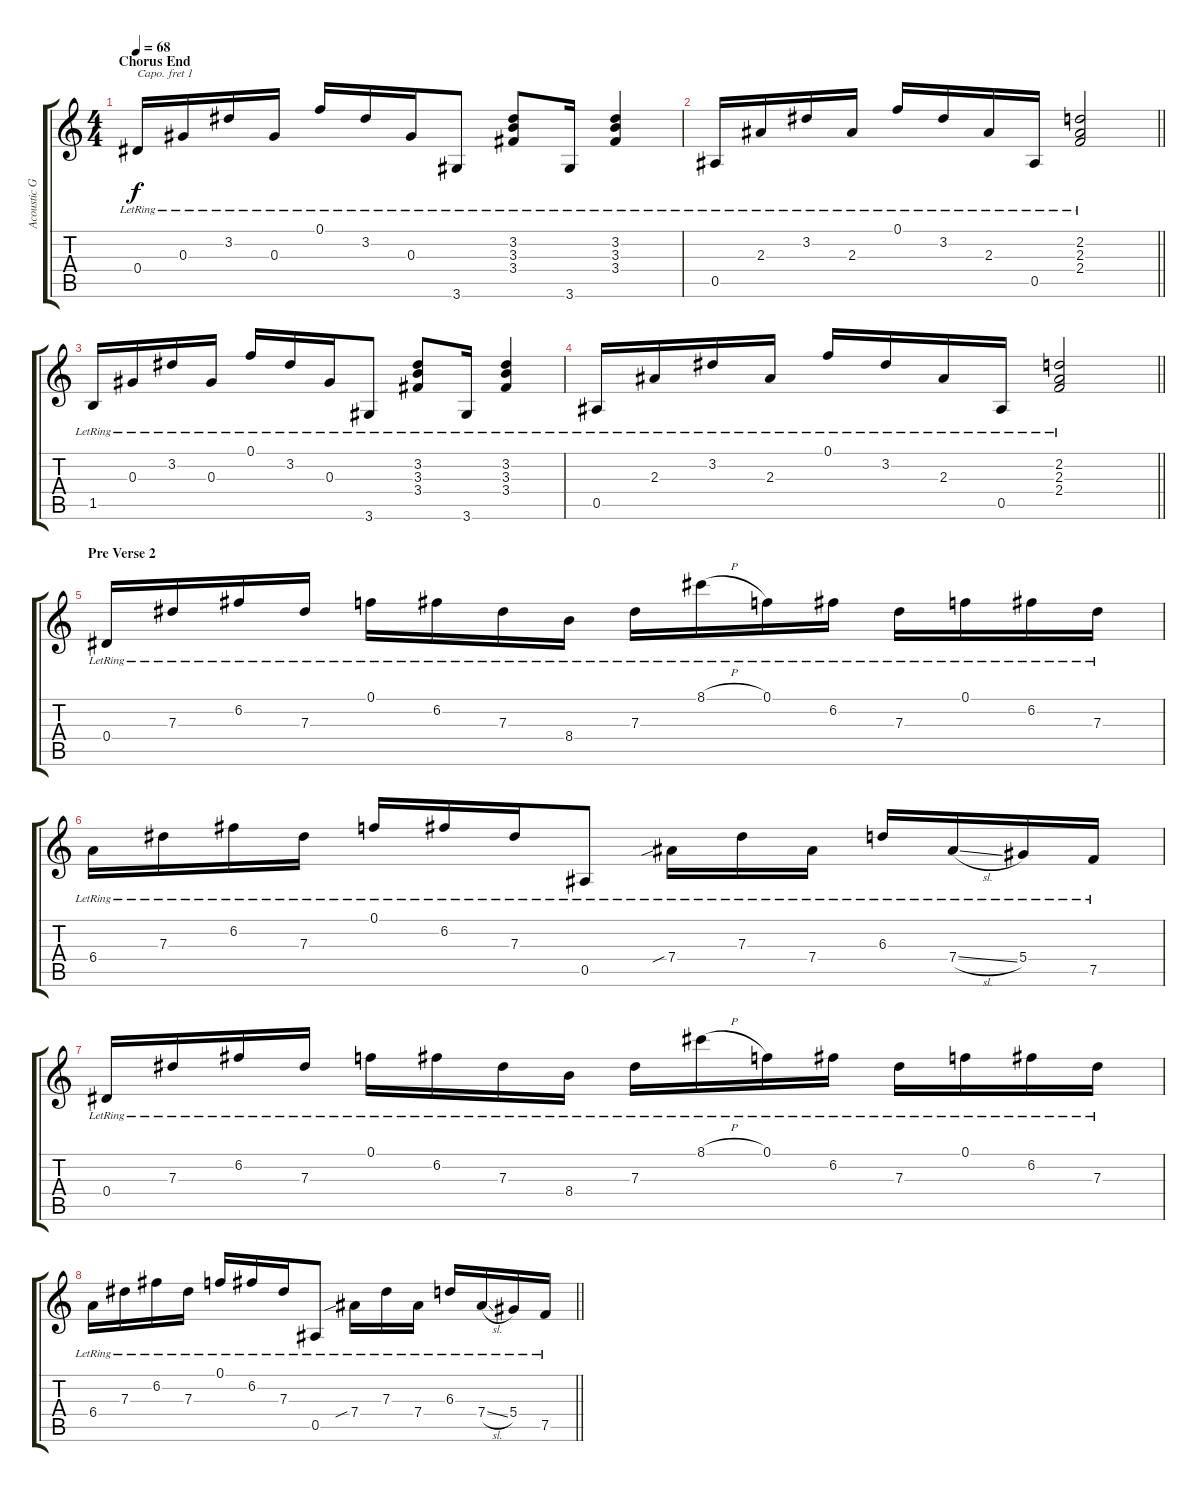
\track ("Acoustic Guitar" "Acoustic G") {instrument acousticguitarsteel}
\staff {score tabs}
\capo 1
\tuning (E4 B3 G3 D3 A2 E2) {hide}
\ts (4 4)
\section ("" "Chorus End")
\tempo 68
\clef g2
\ks c
0.4{lr}.16{dy f} 0.3{lr}.16 3.2{lr}.16 0.3{lr}.16 0.1{lr}.16 3.2{lr}.16 0.3{lr}.16 3.6{lr}.8 (3.2{lr} 3.3{lr} 3.4{lr}).8 3.6{lr}.16 (3.2{lr} 3.3{lr} 3.4{lr}).4 |
\barLineRight lightlight
0.5{lr}.16 2.3{lr}.16 3.2{lr}.16 2.3{lr}.16 0.1{lr}.16 3.2{lr}.16 2.3{lr}.16 0.5{lr}.16 (2.2{lr} 2.3{lr} 2.4{lr}).2 |
1.5{lr}.16 0.3{lr}.16 3.2{lr}.16 0.3{lr}.16 0.1{lr}.16 3.2{lr}.16 0.3{lr}.16 3.6{lr}.8 (3.2{lr} 3.3{lr} 3.4{lr}).8 3.6{lr}.16 (3.2{lr} 3.3{lr} 3.4{lr}).4 |
\barLineRight lightlight
0.5{lr}.16 2.3{lr}.16 3.2{lr}.16 2.3{lr}.16 0.1{lr}.16 3.2{lr}.16 2.3{lr}.16 0.5{lr}.16 (2.2{lr} 2.3{lr} 2.4{lr}).2 |
\section ("" "Pre Verse 2")
0.4{lr}.16 7.3{lr}.16 6.2{lr}.16 7.3{lr}.16 0.1{lr}.16 6.2{lr}.16 7.3{lr}.16 8.4{lr}.16 7.3{lr}.16 8.1{h lr}.16 0.1{lr}.16 6.2{lr}.16 7.3{lr}.16 0.1{lr}.16 6.2{lr}.16 7.3{lr}.16 |
6.4{lr}.16 7.3{lr}.16 6.2{lr}.16 7.3{lr}.16 0.1{lr}.16 6.2{lr}.16 7.3{lr}.16 0.5{lr}.8 7.4{sib lr}.16 7.3{lr}.16 7.4{lr}.16 6.3{lr}.16 7.4{sl lr}.16 5.4{lr}.16 7.5{lr}.16 |
0.4{lr}.16 7.3{lr}.16 6.2{lr}.16 7.3{lr}.16 0.1{lr}.16 6.2{lr}.16 7.3{lr}.16 8.4{lr}.16 7.3{lr}.16 8.1{h lr}.16 0.1{lr}.16 6.2{lr}.16 7.3{lr}.16 0.1{lr}.16 6.2{lr}.16 7.3{lr}.16 |
\barLineRight lightlight
6.4{lr}.16 7.3{lr}.16 6.2{lr}.16 7.3{lr}.16 0.1{lr}.16 6.2{lr}.16 7.3{lr}.16 0.5{lr}.8 7.4{sib lr}.16 7.3{lr}.16 7.4{lr}.16 6.3{lr}.16 7.4{sl lr}.16 5.4{lr}.16 7.5{lr}.16
